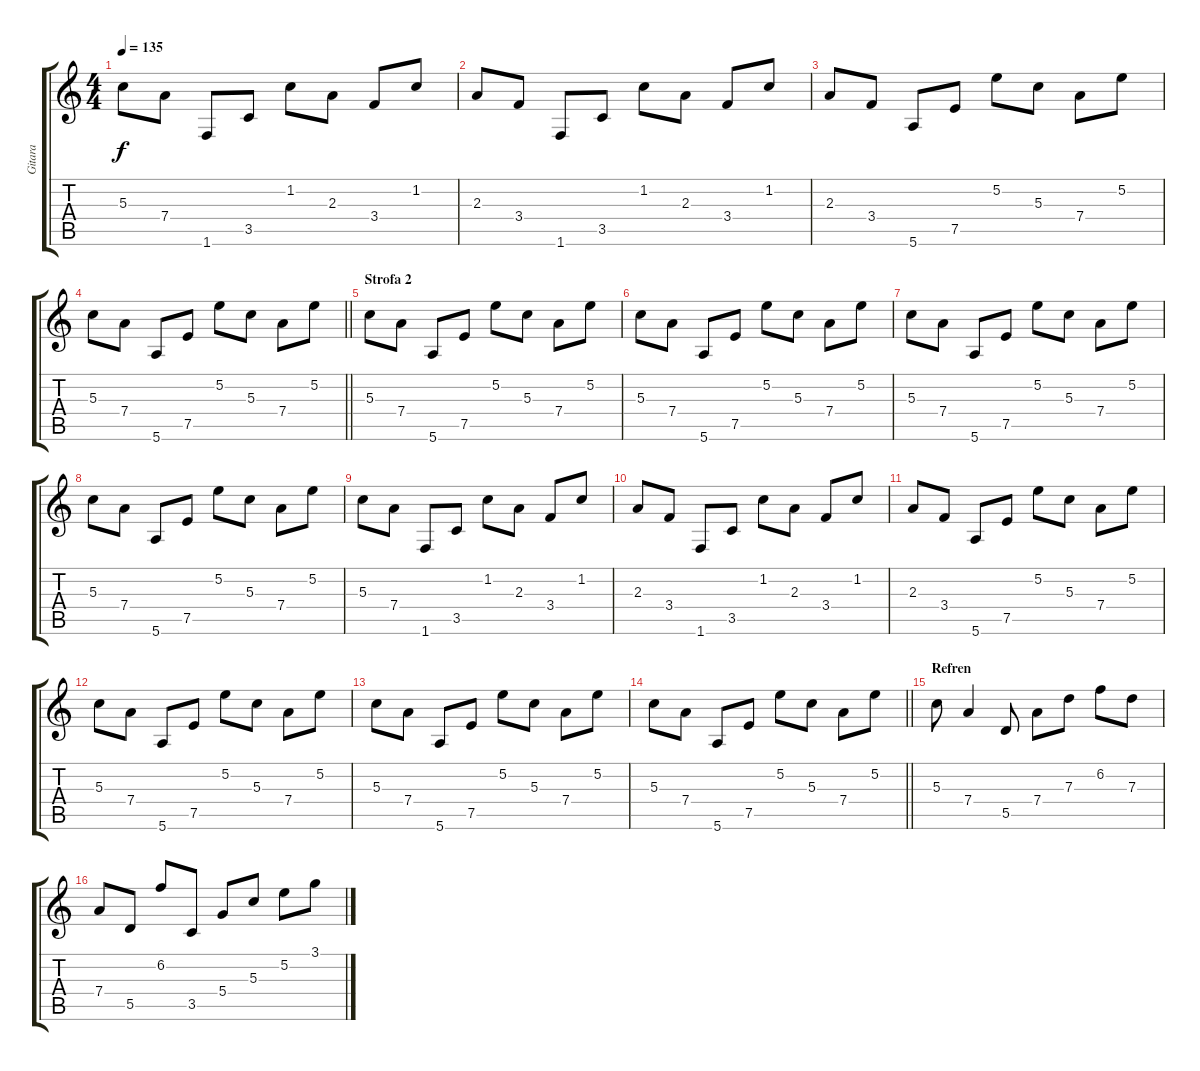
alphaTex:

\track ("Gitara" "Gitara") {instrument overdrivenguitar}
\staff {score tabs}
\tuning (E4 B3 G3 D3 A2 E2) {hide}
\ts (4 4)
\tempo 135
\clef g2
\ks c
5.3.8{dy f} 7.4.8 1.6.8 3.5.8 1.2.8 2.3.8 3.4.8 1.2.8 |
2.3.8 3.4.8 1.6.8 3.5.8 1.2.8 2.3.8 3.4.8 1.2.8 |
2.3.8 3.4.8 5.6.8 7.5.8 5.2.8 5.3.8 7.4.8 5.2.8 |
\barLineRight lightlight
5.3.8 7.4.8 5.6.8 7.5.8 5.2.8 5.3.8 7.4.8 5.2.8 |
\section ("" "Strofa 2")
5.3.8 7.4.8 5.6.8 7.5.8 5.2.8 5.3.8 7.4.8 5.2.8 |
5.3.8 7.4.8 5.6.8 7.5.8 5.2.8 5.3.8 7.4.8 5.2.8 |
5.3.8 7.4.8 5.6.8 7.5.8 5.2.8 5.3.8 7.4.8 5.2.8 |
5.3.8 7.4.8 5.6.8 7.5.8 5.2.8 5.3.8 7.4.8 5.2.8 |
5.3.8 7.4.8 1.6.8 3.5.8 1.2.8 2.3.8 3.4.8 1.2.8 |
2.3.8 3.4.8 1.6.8 3.5.8 1.2.8 2.3.8 3.4.8 1.2.8 |
2.3.8 3.4.8 5.6.8 7.5.8 5.2.8 5.3.8 7.4.8 5.2.8 |
5.3.8 7.4.8 5.6.8 7.5.8 5.2.8 5.3.8 7.4.8 5.2.8 |
5.3.8 7.4.8 5.6.8 7.5.8 5.2.8 5.3.8 7.4.8 5.2.8 |
\barLineRight lightlight
5.3.8 7.4.8 5.6.8 7.5.8 5.2.8 5.3.8 7.4.8 5.2.8 |
\section ("" "Refren")
5.3.8 7.4.4 5.5.8{volume 9} 7.4.8 7.3.8 6.2.8 7.3.8 |
7.4.8 5.5.8 6.2.8 3.5.8 5.4.8 5.3.8 5.2.8 3.1.8
